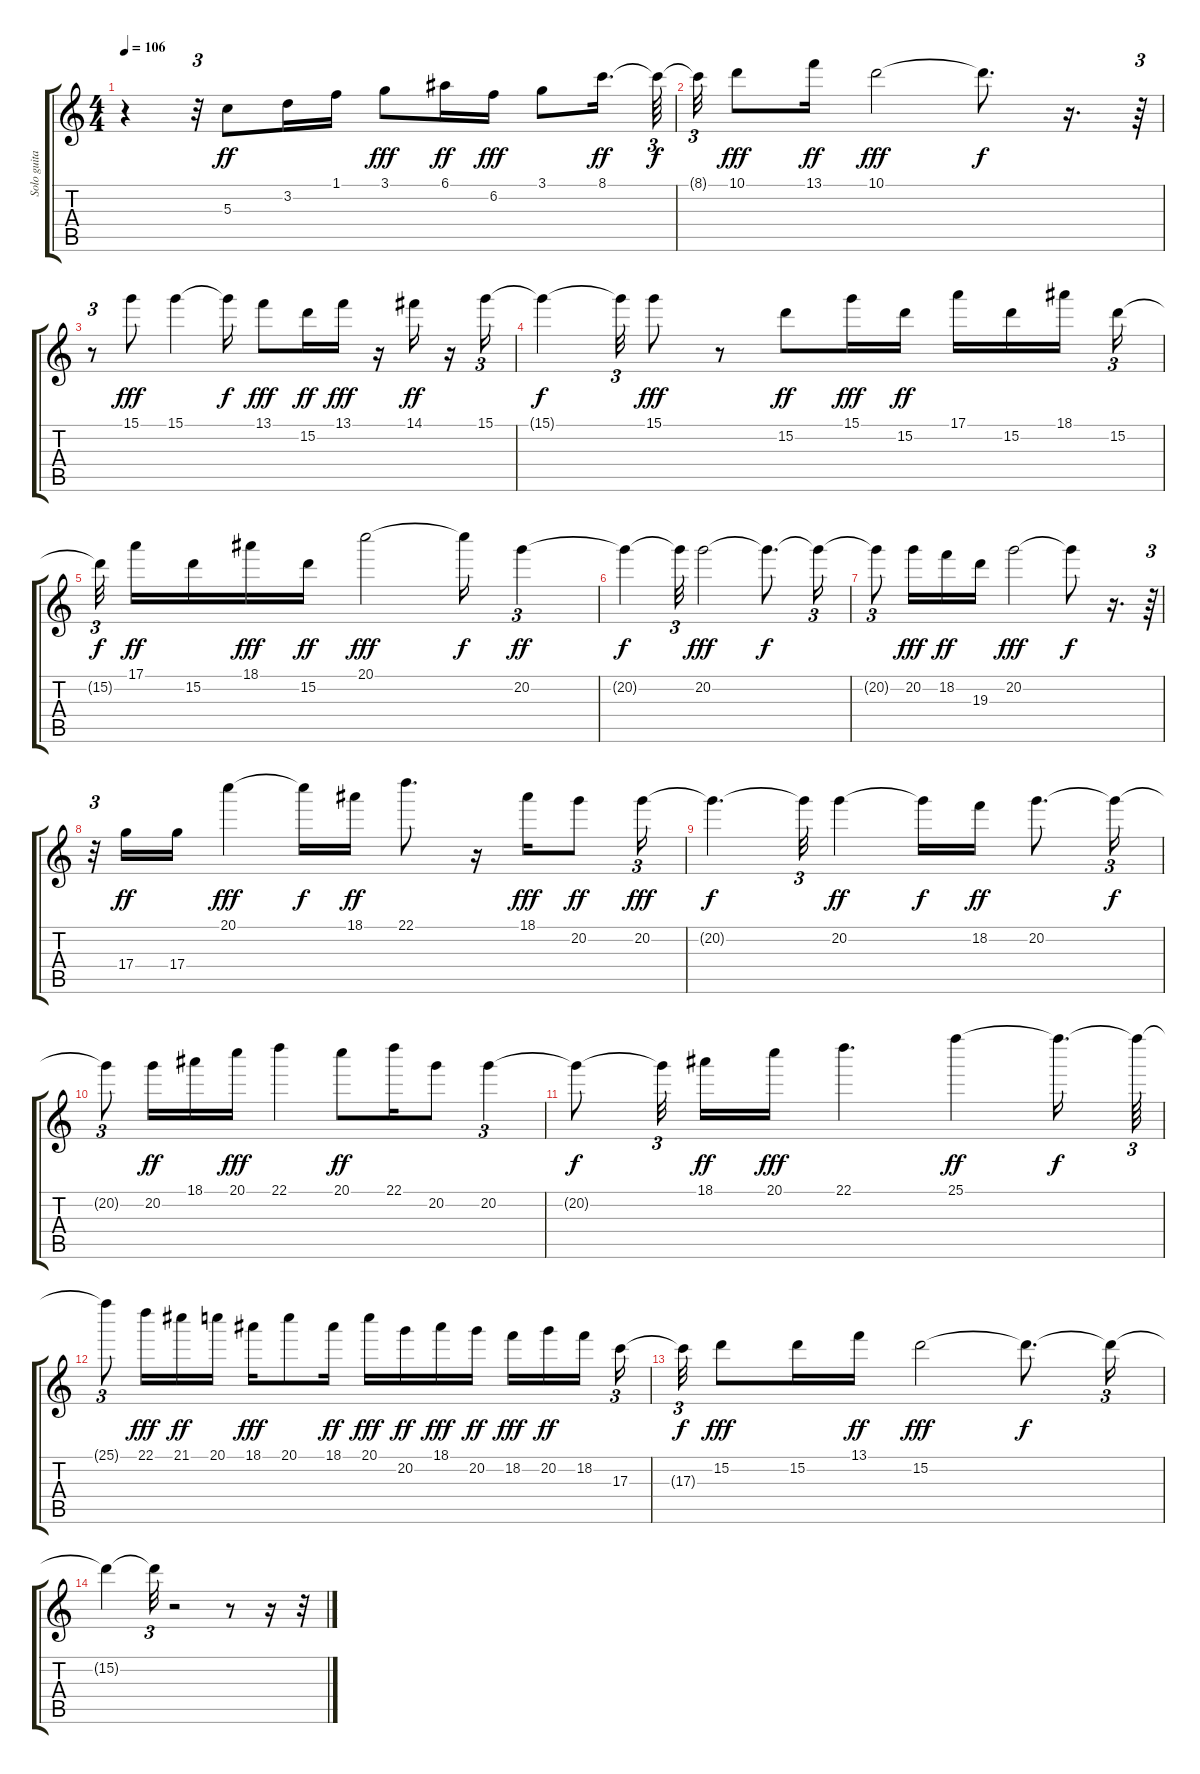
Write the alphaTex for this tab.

\track ("Solo guitar" "Solo guita") {instrument distortionguitar}
\staff {score tabs}
\tuning (E4 B3 G3 D3 A2 E2) {hide}
\ts (4 4)
\tempo 106
\clef g2
\ks c
r.4{dy fff} r.32{tu (3 2)} 5.3.8{dy ff} 3.2.16 1.1.16 3.1.8{dy fff} 6.1.16{dy ff} 6.2.16{dy fff} 3.1.8 8.1.16{d dy ff} 8.1{t}.64{tu (3 2) dy f} |
8.1{t}.32{tu (3 2)} 10.1.8{dy fff} 13.1.16{dy ff} 10.1.2{dy fff} 10.1{t}.8{d dy f} r.16{d} r.64{tu (3 2)} |
r.8{tu (3 2)} 15.1.8{dy fff} 15.1.4 15.1{t}.16{dy f} 13.1.8{dy fff} 15.2.16{dy ff} 13.1.16{dy fff} r.16 14.1.16{dy ff} r.16 15.1.16{tu (3 2)} |
15.1{t}.4{dy f} 15.1{t}.32{tu (3 2)} 15.1.8{dy fff} r.8 15.2.8{dy ff} 15.1.16{dy fff} 15.2.16{dy ff} 17.1.16 15.2.16 18.1.16{beam splitsecondary} 15.2.16{tu (3 2)} |
15.2{t}.32{tu (3 2) dy f beam splitsecondary} 17.1.16{dy ff} 15.2.16 18.1.16{dy fff} 15.2.16{dy ff} 20.1.2{dy fff} 20.1{t}.16{dy f} 20.2.4{tu (3 2) dy ff} |
20.2{t}.4{dy f} 20.2{t}.32{tu (3 2)} 20.2.2{dy fff} 20.2{t}.8{d dy f} 20.2{t}.16{tu (3 2)} |
20.2{t}.8{tu (3 2)} 20.2.16{dy fff} 18.2.16{dy ff} 19.3.16 20.2.2{dy fff} 20.2{t}.8{dy f} r.16{d} r.64{tu (3 2)} |
r.32{tu (3 2)} 17.4.16{dy ff} 17.4.16 20.1.4{dy fff} 20.1{t}.16{dy f} 18.1.16{dy ff} 22.1.8{d} r.16 18.1.16{dy fff} 20.2.8{dy ff} 20.2.16{tu (3 2) dy fff} |
20.2{t}.4{d dy f} 20.2{t}.32{tu (3 2)} 20.2.4{dy ff} 20.2{t}.16{dy f} 18.2.16{dy ff} 20.2.8{d} 20.2{t}.16{tu (3 2) dy f} |
20.2{t}.8{tu (3 2)} 20.2.16{dy ff} 18.1.16 20.1.16{dy fff} 22.1.4 20.1.8{dy ff} 22.1.16 20.2.8 20.2.4{tu (3 2)} |
20.2{t}.8{dy f} 20.2{t}.32{tu (3 2) beam splitsecondary} 18.1.16{dy ff} 20.1.16{dy fff} 22.1.4{d} 25.1.4{dy ff} 25.1{t}.16{d dy f} 25.1{t}.64{tu (3 2)} |
25.1{t}.8{tu (3 2)} 22.1.16{dy fff} 21.1.16{dy ff} 20.1.16 18.1.16{dy fff} 20.1.8 18.1.16{dy ff} 20.1.16{dy fff} 20.2.16{dy ff} 18.1.16{dy fff} 20.2.16{dy ff} 18.2.16{dy fff} 20.2.16{dy ff} 18.2.16{beam splitsecondary} 17.3.16{tu (3 2)} |
17.3{t}.32{tu (3 2) dy f} 15.2.8{dy fff} 15.2.16 13.1.16{dy ff} 15.2.2{dy fff} 15.2{t}.8{d dy f} 15.2{t}.16{tu (3 2)} |
15.2{t}.4 15.2{t}.32{tu (3 2)} r.2 r.8 r.16 r.32
